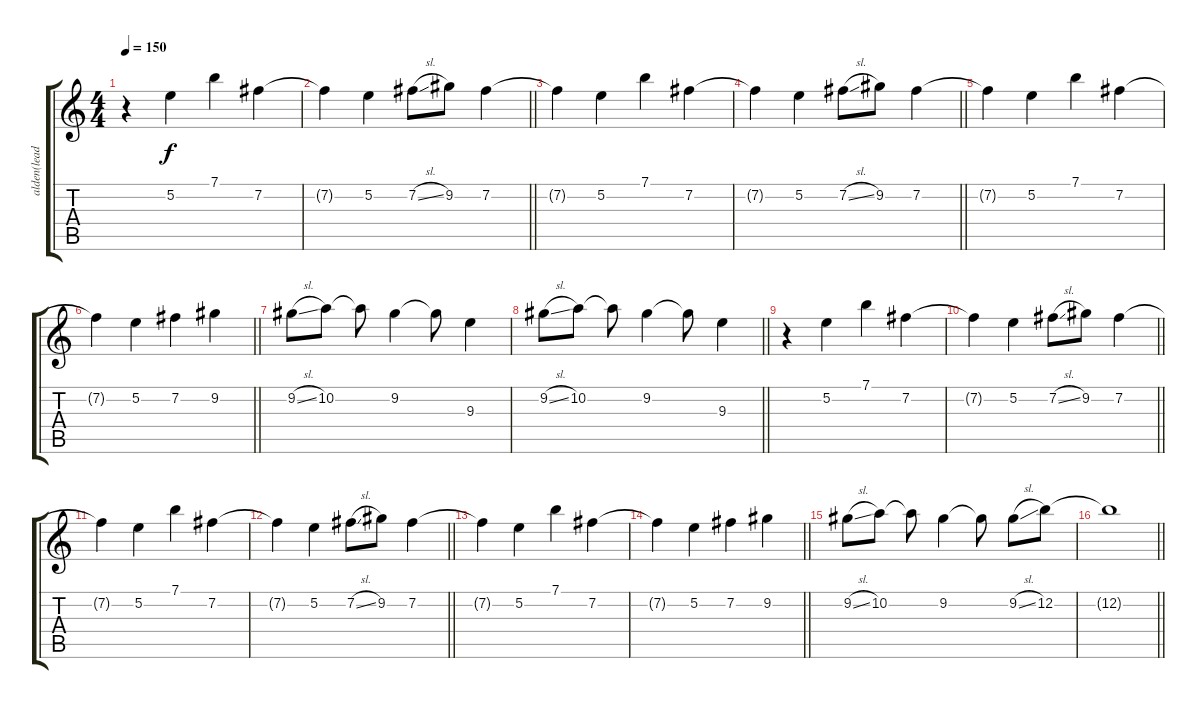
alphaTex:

\track ("alden(lead)" "alden(lead") {instrument overdrivenguitar}
\staff {score tabs}
\tuning (E4 B3 G3 D3 A2 E2) {hide}
\ts (4 4)
\tempo 150
\clef g2
\ks c
r.4{dy f} 5.2.4 7.1.4 7.2.4 |
\barLineRight lightlight
7.2{t}.4 5.2.4 7.2{sl}.8 9.2.8 7.2.4 |
7.2{t}.4 5.2.4 7.1.4 7.2.4 |
\barLineRight lightlight
7.2{t}.4 5.2.4 7.2{sl}.8 9.2.8 7.2.4 |
7.2{t}.4 5.2.4 7.1.4 7.2.4 |
\barLineRight lightlight
7.2{t}.4 5.2.4 7.2.4 9.2.4 |
9.2{sl}.8 10.2.8 10.2{t}.8 9.2.4 9.2{t}.8 9.3.4 |
\barLineRight lightlight
9.2{sl}.8 10.2.8 10.2{t}.8 9.2.4 9.2{t}.8 9.3.4 |
r.4 5.2.4 7.1.4 7.2.4 |
\barLineRight lightlight
7.2{t}.4 5.2.4 7.2{sl}.8 9.2.8 7.2.4 |
7.2{t}.4 5.2.4 7.1.4 7.2.4 |
\barLineRight lightlight
7.2{t}.4 5.2.4 7.2{sl}.8 9.2.8 7.2.4 |
7.2{t}.4 5.2.4 7.1.4 7.2.4 |
\barLineRight lightlight
7.2{t}.4 5.2.4 7.2.4 9.2.4 |
9.2{sl}.8 10.2.8 10.2{t}.8 9.2.4 9.2{t}.8 9.2{sl}.8 12.2.8 |
\barLineRight lightlight
12.2{t}.1
